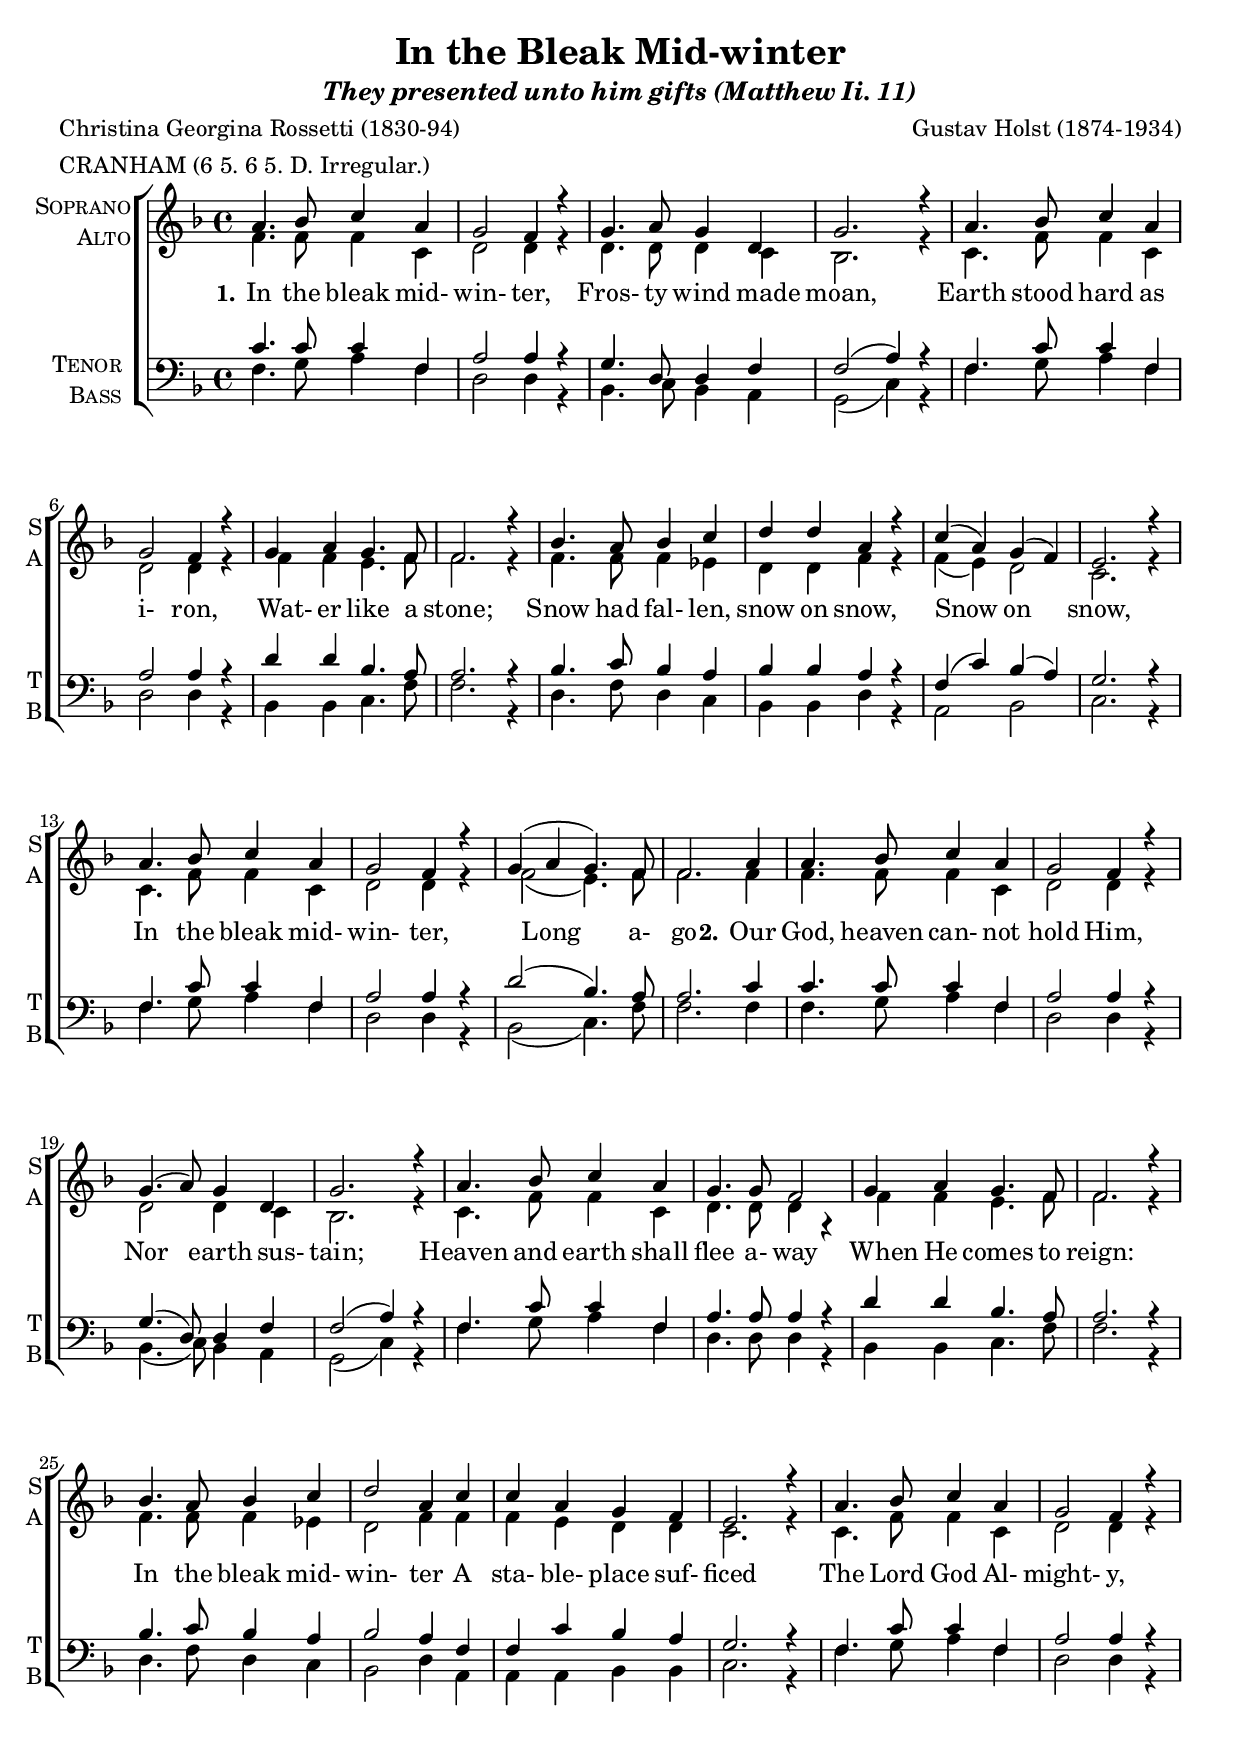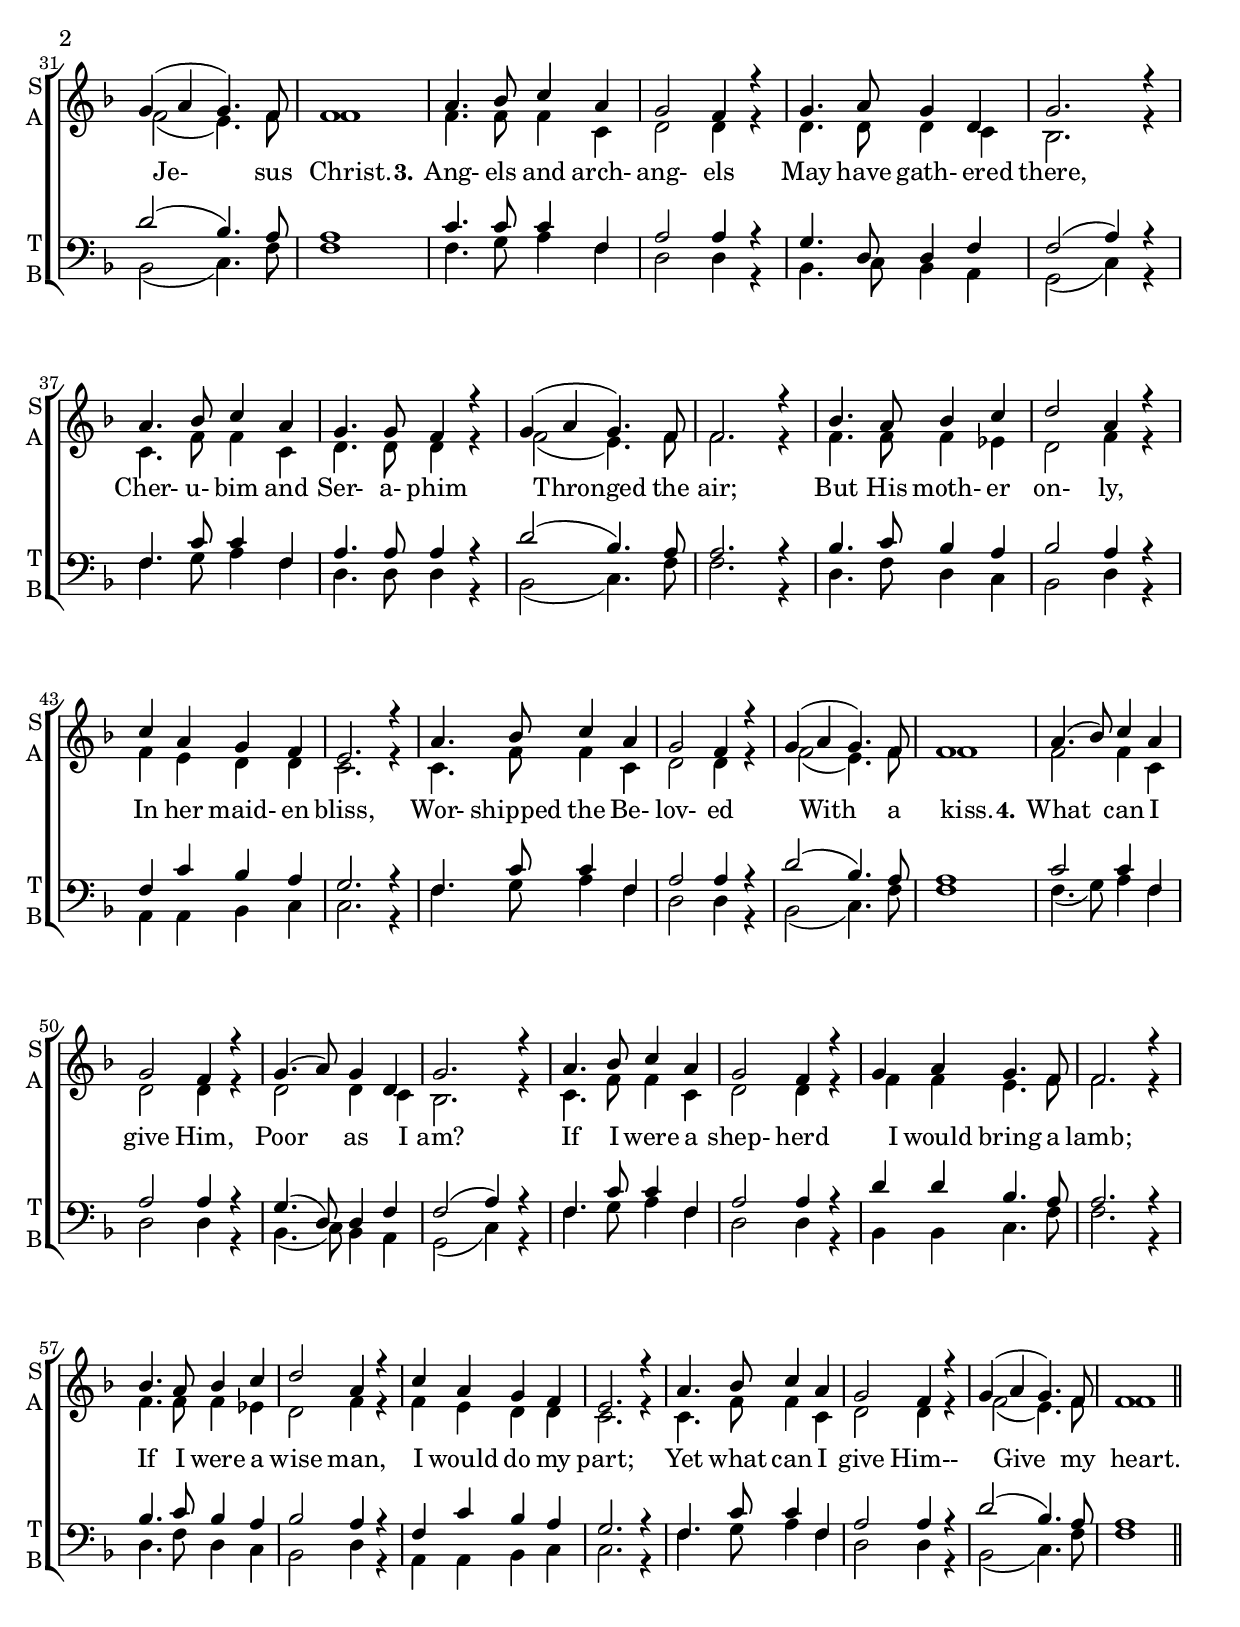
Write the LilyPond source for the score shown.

\version "2.19.80"

\header {
  title = "In the Bleak Mid-winter"
  subtitle = \markup {\italic {They presented unto him gifts (Matthew Ii. 11)}}
  composer = "Gustav Holst (1874-1934)"
  poet = "Christina Georgina Rossetti (1830-94)"
  meter = "CRANHAM (6 5. 6 5. D. Irregular.)"
}

commonlyrics = \lyricmode {
  \set stanza = "1."
  In the bleak mid- win- ter,
  Fros- ty wind made moan,
  Earth stood hard as i- ron,
  Wat- er like a stone;
  Snow had fal- len, snow on snow,
  Snow on snow,
  In the bleak mid- win- ter,
  Long a- go

  \set stanza = "2."
  Our God, heaven can- not hold Him,
  Nor earth sus- tain;
  Heaven and earth shall flee a- way
  When He comes to reign:
  In the bleak mid- win- ter
  A sta- ble- place suf- ficed
  The Lord God Al- might- y,
  Je- sus Christ.

  \set stanza = "3."
  Ang- els and arch- ang- els
  May have gath- ered there,
  Cher- u- bim and Ser- a- phim
  Thronged the air;
  But His moth- er on- ly,
  In her maid- en bliss,
  Wor- shipped the Be- lov- ed
  With a kiss.

  \set stanza = "4."
  What can I give Him,
  Poor as I am?
  If I were a shep- herd
  I would bring a lamb;
  If I were a wise man,
  I would do my part;
  Yet what can I give Him--
  Give my heart.
}  

tempotrack = {
  \key f \major
  \time 4/4
  \tempo 4=120
}

SopranoMusic = \relative c'' {
  \key f \major
  \time 4/4
  a4. bes8 c4 a
  g2 f4 r
  g4. a8 g4 d
  g2. r4
  a4. bes8 c4 a % 5
  g2 f4 r
  g4 a g4. f8
  f2. r4
  bes4. a8 bes4 c
  d4 d a r % 10
  c4(a) g(f)
  e2. r4
  a4. bes8 c4 a
  g2 f4 r
  g4(a g4.)f8 % 15
  f2.

      a4
  a4. bes8 c4 a
  g2 f4 r
  g4.(a8) g4 d
  g2. r4 % 20
  a4. bes8 c4 a
  g4. g8 f2
  g4 a g4. f8
  f2. r4
  bes4. a8 bes4 c % 25
  d2 a4 c
  c4 a g f
  e2. r4
  a4. bes8 c4 a
  g2 f4 r % 30
  g4(a g4.)f8
  f1

  a4. bes8 c4 a
  g2 f4 r
  g4. a8 g4 d % 35
  g2. r4
  a4. bes8 c4 a
  g4. g8 f4 r
  g4(a g4.) f8
  f2. r4 % 40
  bes4. a8 bes4 c
  d2 a4 r
  c4 a g f
  e2. r4
  a4. bes8 c4 a % 45
  g2 f4 r
  g4(a g4.)f8
  f1

  a4.(bes8) c4 a
  g2 f4 r % 50
  g4.(a8) g4 d
  g2. r4
  a4. bes8 c4 a
  g2 f4 r
  g4 a g4. f8 % 55
  f2. r4
  bes4. a8 bes4 c
  d2 a4 r
  c4 a g f
  e2. r4 % 60
  a4. bes8 c4 a
  g2 f4 r
  g4(a g4.)f8
  f1 \bar "||"
}

%SopranoLyrics = \commonlyrics

AltoMusic = \relative c' {
  \key f \major
  \time 4/4
  f4. f8 f4 c
  d2 d4 r
  d4. d8 d4 c
  bes2. r4
  c4. f8 f4 c % 5
  d2 d4 r
  f4 f e4. f8
  f2. r4
  f4. f8 f4 ees4
  d4 d f r % 10
  f4(e) d2
  c2. r4
  c4. f8 f4 c
  d2 d4 r
  f2(e4.) f8 % 15
  f2.
     f4
  f4. f8 f4 c
  d2 d4 r
  d2 d4 c
  bes2. r4 % 20
  c4. f8 f4 c
  d4. d8 d4 r
  f4 f e4. f8
  f2. r4
  f4. f8 f4 ees4 % 25
  d2 f4 f
  f4 e d d
  c2. r4
  c4. f8 f4 c
  d2 d4 r % 30
  f2(e4.) f8
  f1

  f4. f8 f4 c
  d2 d4 r
  d4. d8 d4 c % 35
  bes2. r4
  c4. f8 f4 c
  d4. d8 d4 r
  f2(e4.) f8
  f2. r4 % 40
  f4. f8 f4 ees4
  d2 f4 r
  f4 e d d
  c2. r4
  c4. f8 f4 c % 45
  d2 d4 r
  f2(e4.) f8
  f1

  f2 f4 c
  d2 d4 r % 50
  d2 d4 c
  bes2. r4
  c4. f8 f4 c
  d2 d4 r
  f4 f e4. f8 % 55
  f2. r4
  f4. f8 f4 ees
  d2 f4 r
  f4 e d d
  c2. r4 % 60
  c4. f8 f4 c
  d2 d4 r
  f2(e4.) f8
  f1
}

AltoLyrics = \commonlyrics

TenorMusic = \relative c' {
  \key f \major
  \time 4/4
  c4. c8 c4 f,
  a2 a4 r
  g4. d8 d4 f
  f2(a4) r
  f4. c'8 c4 f, % 5
  a2 a4 r
  d4 d bes4. a8
  a2. r4
  bes4. c8 bes4 a
  bes4 bes a r %10
  f4(c') bes(a)
  g2. r4
  f4. c'8 c4 f,
  a2 a4 r
  d2(bes4.) a8 % 15
  a2.
      c4
  c4. c8 c4 f,
  a2 a4 r
  g4.(d8) d4 f
  f2(a4) r % 20
  f4. c'8 c4 f,
  a4. a8 a4 r
  d4 d bes4. a8
  a2. r4
  bes4. c8 bes4 a % 25
  bes2 a4 f
  f4 c' bes a
  g2. r4
  f4. c'8 c4 f,
  a2 a4 r % 30
  d2(bes4.) a8
  a1

  c4. c8 c4 f,
  a2 a4 r
  g4. d8 d4 f % 35
  f2(a4) r
  f4. c'8 c4 f,
  a4. a8 a4 r
  d2(bes4.) a8
  a2. r4 % 40
  bes4. c8 bes4 a
  bes2 a4 r
  f4 c' bes a
  g2. r4
  f4. c'8 c4 f, % 45
  a2 a4 r
  d2(bes4.) a8
  a1

  c2 c4 f,
  a2 a4 r % 50
  g4.(d8) d4 f
  f2(a4) r
  f4. c'8 c4 f,
  a2 a4 r
  d4 d bes4. a8 % 55
  a2. r4
  bes4. c8 bes4 a
  bes2 a4 r
  f4 c' bes a
  g2. r4
  f4. c'8 c4 f,
  a2 a4 r
  d2(bes4.) a8
  a1
}

%TenorLyrics = \commonlyrics

BassMusic = \relative c {
  \key f \major
  \time 4/4
  f4. g8 a4 f
  d2 d4 r
  bes4. c8 bes4 a
  g2(c4) r
  f4. g8 a4 f % 5
  d2 d4 r
  bes4 bes c4. f8
  f2. r4
  d4. f8 d4 c
  bes4 bes d r % 10
  a2 bes
  c2. r4
  f4. g8 a4 f
  d2 d4 r
  bes2(c4.) f8 % 15
  f2.
      f4
  f4. g8 a4 f
  d2 d4 r
  bes4.(c8) bes4 a
  g2(c4) r % 20
  f4. g8 a4 f
  d4. d8 d4 r
  bes4 bes c4. f8
  f2. r4
  d4. f8 d4 c % 25
  bes2 d4 a4
  a4 a bes bes
  c2. r4
  f4. g8 a4 f
  d2 d4 r % 30
  bes2(c4.) f8
  f1

  f4. g8 a4 f
  d2 d4 r
  bes4. c8 bes4 a % 35
  g2(c4) r
  f4. g8 a4 f
  d4. d8 d4 r
  bes2(c4.) f8
  f2. r4 % 40
  d4. f8 d4 c
  bes2 d4 r
  a4 a bes c
  c2. r4
  f4. g8 a4 f % 45
  d2 d4 r
  bes2(c4.) f8
  f1

  f4.(g8) a4 f
  d2 d4 r % 50
  bes4.(c8) bes4 a
  g2(c4) r
  f4. g8 a4 f
  d2 d4 r
  bes4 bes c4. f8 % 55
  f2. r4
  d4. f8 d4 c
  bes2 d4 r
  a4 a bes c
  c2. r4 % 60
  f4. g8 a4 f
  d2 d4 r
  bes2(c4.) f8
  f1
}

%BassLyrics = \commonlyrics

TwoVoicesPerStaff = ##t
\include "satb.ly"
%\score {
%  \ChoirStaff {
%    \new Staff = sopranos {
%      new Voice = sopranos { \SopranoMusic }
%    }
%  }
%}
